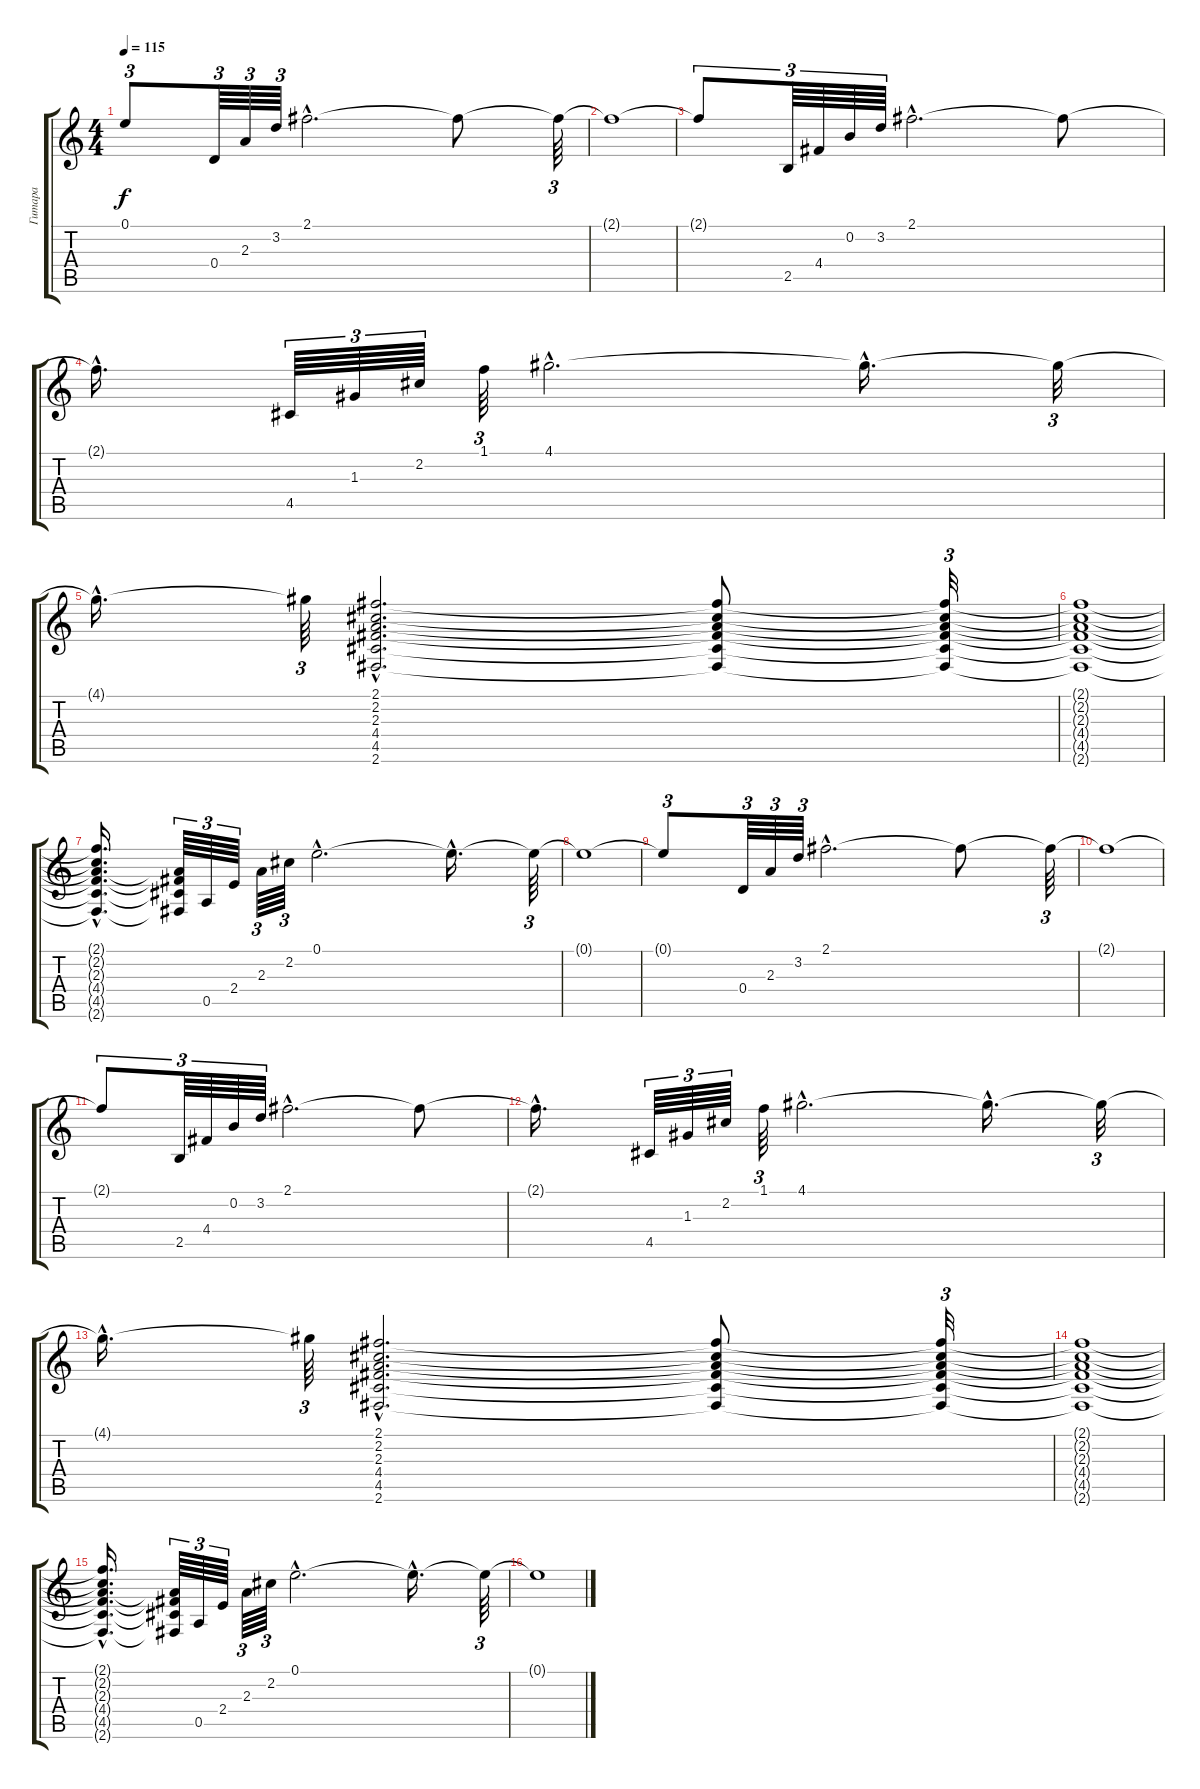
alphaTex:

\track ("Гитара" "Гитара") {instrument acousticguitarnylon}
\staff {score tabs}
\tuning (E4 B3 G3 D3 A2 E2) {hide}
\ts (4 4)
\tempo 115
\clef g2
\ks c
0.1{t}.8{tu (3 2) dy f} 0.4.64{tu (3 2)} 2.3.64{tu (3 2)} 3.2.64{tu (3 2)} 2.1{hac}.2{d} 2.1{t}.8 2.1{t}.64{tu (3 2)} |
2.1{t}.1 |
2.1{t}.8{tu (3 2)} 2.5.64{tu (3 2)} 4.4.64{tu (3 2)} 0.2.64{tu (3 2)} 3.2.64{tu (3 2)} 2.1{hac}.2{d} 2.1{t}.8 |
2.1{hac t}.16{d} 4.5.64{tu (3 2)} 1.3.64{tu (3 2)} 2.2.64{tu (3 2)} 1.1.64{tu (3 2)} 4.1{hac}.2{d} 4.1{hac t}.16{d} 4.1{t}.32{tu (3 2)} |
4.1{hac t}.16{d} 4.1{t}.64{tu (3 2)} (2.1{hac} 2.2{hac} 2.3{hac} 4.4{hac} 4.5{hac} 2.6{hac}).2{d} (2.1{t} 2.2{t} 2.3{t} 4.4{t} 4.5{t} 2.6{t}).8 (2.1{t} 2.2{t} 2.3{t} 4.4{t} 4.5{t} 2.6{t}).32{tu (3 2)} |
(2.1{t} 2.2{t} 2.3{t} 4.4{t} 4.5{t} 2.6{t}).1 |
(2.1{hac t} 2.2{hac t} 2.3{hac t} 4.4{hac t} 4.5{hac t} 2.6{hac t}).16{d} (2.3{t} 4.4{t} 4.5{t} 2.6{t}).64{tu (3 2)} 0.5.64{tu (3 2)} 2.4.64{tu (3 2)} 2.3.64{tu (3 2)} 2.2.64{tu (3 2)} 0.1{hac}.2{d} 0.1{hac t}.16{d} 0.1{t}.64{tu (3 2)} |
0.1{t}.1 |
0.1{t}.8{tu (3 2)} 0.4.64{tu (3 2)} 2.3.64{tu (3 2)} 3.2.64{tu (3 2)} 2.1{hac}.2{d} 2.1{t}.8 2.1{t}.64{tu (3 2)} |
2.1{t}.1 |
2.1{t}.8{tu (3 2)} 2.5.64{tu (3 2)} 4.4.64{tu (3 2)} 0.2.64{tu (3 2)} 3.2.64{tu (3 2)} 2.1{hac}.2{d} 2.1{t}.8 |
2.1{hac t}.16{d} 4.5.64{tu (3 2)} 1.3.64{tu (3 2)} 2.2.64{tu (3 2)} 1.1.64{tu (3 2)} 4.1{hac}.2{d} 4.1{hac t}.16{d} 4.1{t}.32{tu (3 2)} |
4.1{hac t}.16{d} 4.1{t}.64{tu (3 2)} (2.1{hac} 2.2{hac} 2.3{hac} 4.4{hac} 4.5{hac} 2.6{hac}).2{d} (2.1{t} 2.2{t} 2.3{t} 4.4{t} 4.5{t} 2.6{t}).8 (2.1{t} 2.2{t} 2.3{t} 4.4{t} 4.5{t} 2.6{t}).32{tu (3 2)} |
(2.1{t} 2.2{t} 2.3{t} 4.4{t} 4.5{t} 2.6{t}).1 |
(2.1{hac t} 2.2{hac t} 2.3{hac t} 4.4{hac t} 4.5{hac t} 2.6{hac t}).16{d} (2.3{t} 4.4{t} 4.5{t} 2.6{t}).64{tu (3 2)} 0.5.64{tu (3 2)} 2.4.64{tu (3 2)} 2.3.64{tu (3 2)} 2.2.64{tu (3 2)} 0.1{hac}.2{d} 0.1{hac t}.16{d} 0.1{t}.64{tu (3 2)} |
0.1{t}.1
